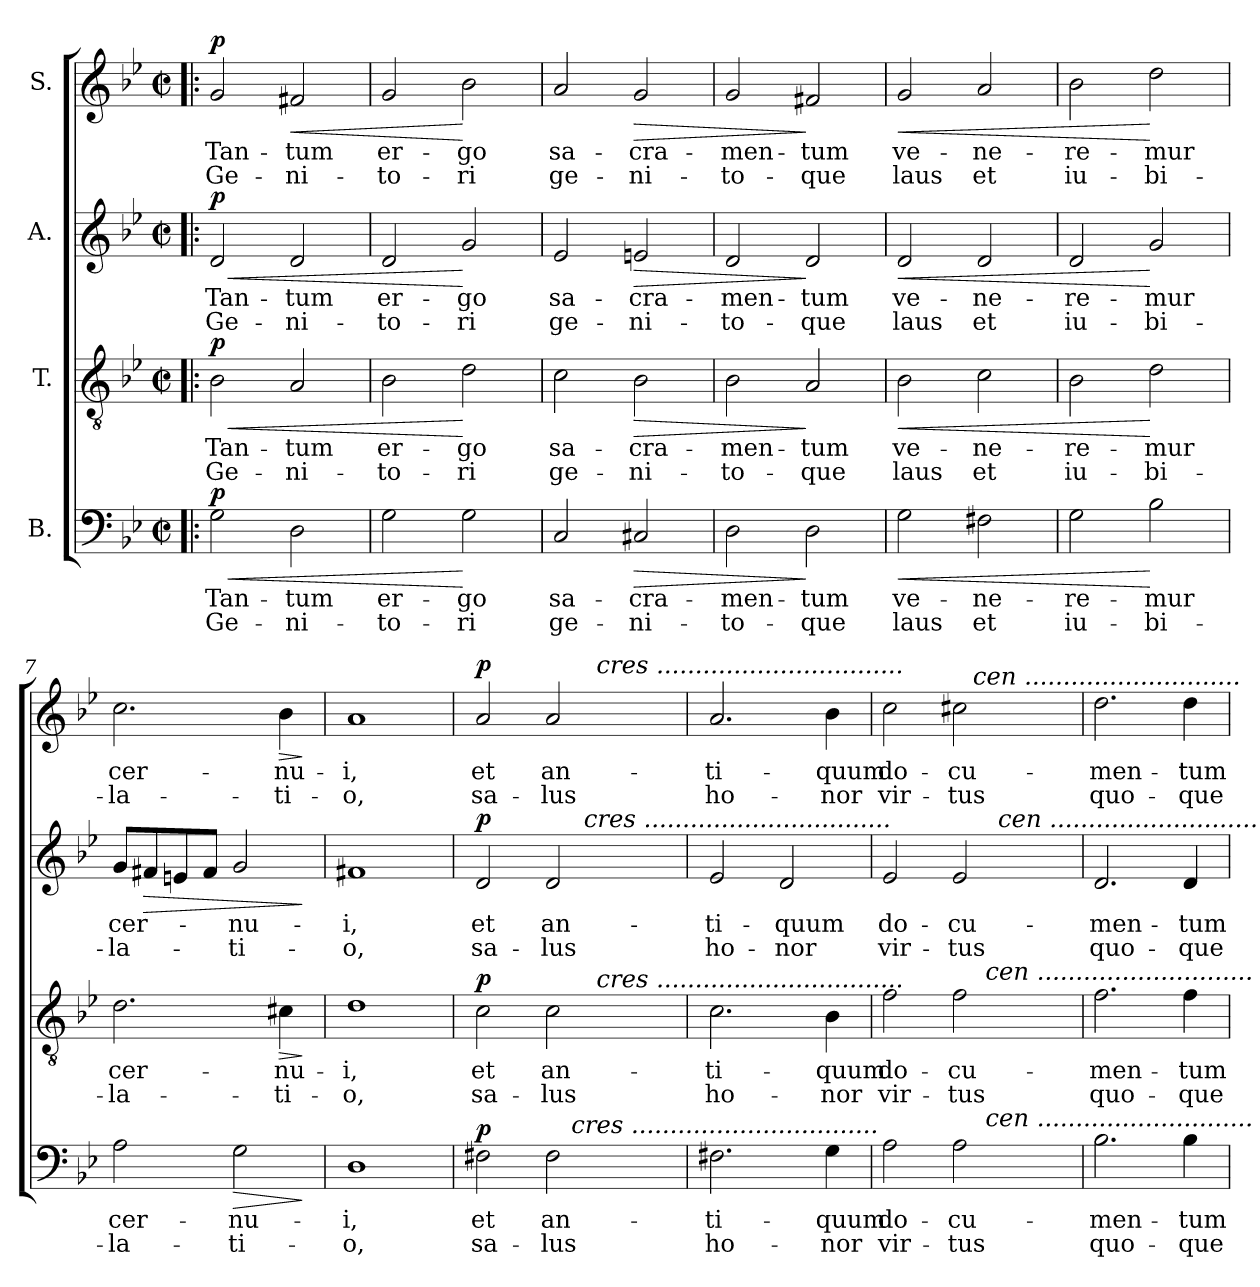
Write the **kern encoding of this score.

**kern	**text	**text	**dynam	**kern	**text	**text	**dynam	**kern	**text	**text	**dynam	**kern	**text	**text	**dynam
*part4	*part4	*part4	*part4	*part3	*part3	*part3	*part3	*part2	*part2	*part2	*part2	*part1	*part1	*part1	*part1
*staff4	*staff4	*staff4	*staff4	*staff3	*staff3	*staff3	*staff3	*staff2	*staff2	*staff2	*staff2	*staff1	*staff1	*staff1	*staff1
*I"B.	*	*	*	*I"T.	*	*	*	*I"A.	*	*	*	*I"S.	*	*	*
*clefF4	*	*	*	*clefGv2	*	*	*	*clefG2	*	*	*	*clefG2	*	*	*
*k[b-e-]	*	*	*	*k[b-e-]	*	*	*	*k[b-e-]	*	*	*	*k[b-e-]	*	*	*
*B-:	*	*	*	*B-:	*	*	*	*B-:	*	*	*	*B-:	*	*	*
*M2/2	*	*	*	*M2/2	*	*	*	*M2/2	*	*	*	*M2/2	*	*	*
*met(c|)	*	*	*	*met(c|)	*	*	*	*met(c|)	*	*	*	*met(c|)	*	*	*
=1!|:	=1!|:	=1!|:	=1!|:	=1!|:	=1!|:	=1!|:	=1!|:	=1!|:	=1!|:	=1!|:	=1!|:	=1!|:	=1!|:	=1!|:	=1!|:
!	!LO:LY:b	!LO:LY:b	!LO:HP:b	!	!LO:LY:b	!LO:LY:b	!LO:HP:b	!	!LO:LY:b	!LO:LY:b	!LO:HP:b	!	!LO:LY:b	!LO:LY:b	!
!	!	!	!LO:DY:n=1:a	!	!	!	!LO:DY:n=1:a	!	!	!	!LO:DY:n=1:a	!	!	!	!LO:DY:a
2G\	Tan-	Ge-	< p	2B-\	Tan-	Ge-	< p	2d/	Tan-	Ge-	< p	2g/	Tan-	Ge-	p
!	!LO:LY:b	!LO:LY:b	!	!	!LO:LY:b	!LO:LY:b	!	!	!LO:LY:b	!LO:LY:b	!	!	!LO:LY:b	!LO:LY:b	!LO:HP:b
2D\	-tum	-ni-	.	2A/	-tum	-ni-	.	2d/	-tum	-ni-	.	2f#X/	-tum	-ni-	<
=2	=2	=2	=2	=2	=2	=2	=2	=2	=2	=2	=2	=2	=2	=2	=2
!	!LO:LY:b	!LO:LY:b	!	!	!LO:LY:b	!LO:LY:b	!	!	!LO:LY:b	!LO:LY:b	!	!	!LO:LY:b	!LO:LY:b	!
2G\	er-	-to-	.	2B-\	er-	-to-	.	2d/	er-	-to-	.	2g/	er-	-to-	.
!	!LO:LY:b	!LO:LY:b	!	!	!LO:LY:b	!LO:LY:b	!	!	!LO:LY:b	!LO:LY:b	!	!	!LO:LY:b	!LO:LY:b	!
2G\	-go	-ri	[	2d\	-go	-ri	[	2g/	-go	-ri	[	2b-\	-go	-ri	[
=3	=3	=3	=3	=3	=3	=3	=3	=3	=3	=3	=3	=3	=3	=3	=3
!	!LO:LY:b	!LO:LY:b	!	!	!LO:LY:b	!LO:LY:b	!	!	!LO:LY:b	!LO:LY:b	!	!	!LO:LY:b	!LO:LY:b	!
2C/	sa-	ge-	.	2c\	sa-	ge-	.	2e-/	sa-	ge-	.	2a/	sa-	ge-	.
!	!LO:LY:b	!LO:LY:b	!LO:HP:b	!	!LO:LY:b	!LO:LY:b	!LO:HP:b	!	!LO:LY:b	!LO:LY:b	!LO:HP:b	!	!LO:LY:b	!LO:LY:b	!LO:HP:b
2C#X/	-cra-	-ni-	>	2B-\	-cra-	-ni-	>	2en/	-cra-	-ni-	>	2g/	-cra-	-ni-	>
=4	=4	=4	=4	=4	=4	=4	=4	=4	=4	=4	=4	=4	=4	=4	=4
!	!LO:LY:b	!LO:LY:b	!	!	!LO:LY:b	!LO:LY:b	!	!	!LO:LY:b	!LO:LY:b	!	!	!LO:LY:b	!LO:LY:b	!
2D\	-men-	-to-	.	2B-\	-men-	-to-	.	2d/	-men-	-to-	.	2g/	-men-	-to-	.
!	!LO:LY:b	!LO:LY:b	!	!	!LO:LY:b	!LO:LY:b	!	!	!LO:LY:b	!LO:LY:b	!	!	!LO:LY:b	!LO:LY:b	!
2D\	-tum	-que	]	2A/	-tum	-que	]	2d/	-tum	-que	]	2f#X/	-tum	-que	]
=5	=5	=5	=5	=5	=5	=5	=5	=5	=5	=5	=5	=5	=5	=5	=5
!	!LO:LY:b	!LO:LY:b	!LO:HP:b	!	!LO:LY:b	!LO:LY:b	!LO:HP:b	!	!LO:LY:b	!LO:LY:b	!LO:HP:b	!	!LO:LY:b	!LO:LY:b	!LO:HP:b
2G\	ve-	laus	<	2B-\	ve-	laus	<	2d/	ve-	laus	<	2g/	ve-	laus	<
!	!LO:LY:b	!LO:LY:b	!	!	!LO:LY:b	!LO:LY:b	!	!	!LO:LY:b	!LO:LY:b	!	!	!LO:LY:b	!LO:LY:b	!
2F#X\	-ne-	et	.	2c\	-ne-	et	.	2d/	-ne-	et	.	2a/	-ne-	et	.
=6	=6	=6	=6	=6	=6	=6	=6	=6	=6	=6	=6	=6	=6	=6	=6
!	!LO:LY:b	!LO:LY:b	!	!	!LO:LY:b	!LO:LY:b	!	!	!LO:LY:b	!LO:LY:b	!	!	!LO:LY:b	!LO:LY:b	!
2G\	-re-	iu-	.	2B-\	-re-	iu-	.	2d/	-re-	iu-	.	2b-\	-re-	iu-	.
!	!LO:LY:b	!LO:LY:b	!	!	!LO:LY:b	!LO:LY:b	!	!	!LO:LY:b	!LO:LY:b	!	!	!LO:LY:b	!LO:LY:b	!
2B-\	-mur	-bi-	[	2d\	-mur	-bi-	[	2g/	-mur	-bi-	[	2dd\	-mur	-bi-	[
!!LO:LB:g=z
=7	=7	=7	=7	=7	=7	=7	=7	=7	=7	=7	=7	=7	=7	=7	=7
!	!LO:LY:b	!LO:LY:b	!	!	!LO:LY:b	!LO:LY:b	!	!	!LO:LY:b	!LO:LY:b	!	!	!LO:LY:b	!LO:LY:b	!
2A\	cer-	-la-	.	2.d\	cer-	-la-	.	8g/L	cer-	-la-	.	2.cc\	cer-	-la-	.
!	!	!	!	!	!	!	!	!	!	!	!LO:HP:b	!	!	!	!
.	.	.	.	.	.	.	.	8f#X/	.	.	>	.	.	.	.
.	.	.	.	.	.	.	.	8en/	.	.	.	.	.	.	.
.	.	.	.	.	.	.	.	8f#/J	.	.	.	.	.	.	.
!	!LO:LY:b	!LO:LY:b	!LO:HP:b	!	!	!	!	!	!LO:LY:b	!LO:LY:b	!	!	!	!	!
2G\	-nu-	-ti-	>	.	.	.	.	2g/	-nu-	-ti-	.	.	.	.	.
!	!	!	!	!	!LO:LY:b	!LO:LY:b	!LO:HP:b	!	!	!	!	!	!LO:LY:b	!LO:LY:b	!LO:HP:b
.	.	.	.	4c#X\	-nu-	-ti-	>	.	.	.	.	4b-\	-nu-	-ti-	>
.	.	.	]	.	.	.	]	.	.	.	]	.	.	.	]
=8	=8	=8	=8	=8	=8	=8	=8	=8	=8	=8	=8	=8	=8	=8	=8
!	!LO:LY:b	!LO:LY:b	!	!	!LO:LY:b	!LO:LY:b	!	!	!LO:LY:b	!LO:LY:b	!	!	!LO:LY:b	!LO:LY:b	!
1D	-i,	-o,	.	1d	-i,	-o,	.	1f#X	-i,	-o,	.	1a	-i,	-o,	.
=9	=9	=9	=9	=9	=9	=9	=9	=9	=9	=9	=9	=9	=9	=9	=9
!	!LO:LY:b	!LO:LY:b	!LO:DY:a	!	!LO:LY:b	!LO:LY:b	!LO:DY:a	!	!LO:LY:b	!LO:LY:b	!LO:DY:a	!	!LO:LY:b	!LO:LY:b	!LO:DY:a
*^	*	*	*	*^	*	*	*	*^	*	*	*	*^	*	*	*
2F#X\	2ryy	et	sa-	p	2c\	2ryy	et	sa-	p	2d/	2ryy	et	sa-	p	2a/	2ryy	et	sa-	p
!	!	!LO:LY:b	!LO:LY:b	!	!	!	!LO:LY:b	!LO:LY:b	!	!	!	!LO:LY:b	!LO:LY:b	!	!	!	!LO:LY:b	!LO:LY:b	!
2F#\	16.ryy	an-	-lus	.	2c\	8ryy	an-	-lus	.	2d/	8ryy	an-	-lus	.	2a/	8ryy	an-	-lus	.
!	!LO:TX:a:i:t=cres ................................	!	!	!	!	!	!	!	!	!	!	!	!	!	!	!	!	!	!
.	4ryy	.	.	.	.	.	.	.	.	.	.	.	.	.	.	.	.	.	.
!	!	!	!	!	!	!	!	!	!	!	!LO:TX:a:i:t=cres ................................	!	!	!	!	!	!	!	!
.	.	.	.	.	.	32ryy	.	.	.	.	4.ryy	.	.	.	.	32ryy	.	.	.
!	!	!	!	!	!	!	!	!	!	!	!	!	!	!	!	!LO:TX:a:i:t=cres ................................	!	!	!
!	!	!	!	!	!	!LO:TX:a:i:t=cres ................................	!	!	!	!	!	!	!	!	!	!	!	!	!
.	.	.	.	.	.	4ryy	.	.	.	.	.	.	.	.	.	4ryy	.	.	.
.	8ryy	.	.	.	.	.	.	.	.	.	.	.	.	.	.	.	.	.	.
.	.	.	.	.	.	16.ryy	.	.	.	.	.	.	.	.	.	16.ryy	.	.	.
.	32ryy	.	.	.	.	.	.	.	.	.	.	.	.	.	.	.	.	.	.
=10	=10	=10	=10	=10	=10	=10	=10	=10	=10	=10	=10	=10	=10	=10	=10	=10	=10	=10	=10
!	!	!LO:LY:b	!LO:LY:b	!	!	!	!LO:LY:b	!LO:LY:b	!	!	!	!LO:LY:b	!LO:LY:b	!	!	!	!LO:LY:b	!LO:LY:b	!
*v	*v	*	*	*	*	*	*	*	*	*v	*v	*	*	*	*v	*v	*	*	*
*	*	*	*	*v	*v	*	*	*	*	*	*	*	*	*	*	*
2.F#X\	-ti-	ho-	.	2.c\	-ti-	ho-	.	2e-/	-ti-	ho-	.	2.a/	-ti-	ho-	.
!	!	!	!	!	!	!	!	!	!LO:LY:b	!LO:LY:b	!	!	!	!	!
.	.	.	.	.	.	.	.	2d/	-quum	-nor	.	.	.	.	.
!	!LO:LY:b	!LO:LY:b	!	!	!LO:LY:b	!LO:LY:b	!	!	!	!	!	!	!LO:LY:b	!LO:LY:b	!
4G\	-quum	-nor	.	4B-\	-quum	-nor	.	.	.	.	.	4b-\	-quum	-nor	.
=11	=11	=11	=11	=11	=11	=11	=11	=11	=11	=11	=11	=11	=11	=11	=11
!	!LO:LY:b	!LO:LY:b	!	!	!LO:LY:b	!LO:LY:b	!	!	!LO:LY:b	!LO:LY:b	!	!	!LO:LY:b	!LO:LY:b	!
*^	*	*	*	*^	*	*	*	*^	*	*	*	*^	*	*	*
2A\	2ryy	do-	vir-	.	2f\	2ryy	do-	vir-	.	2e-/	2ryy	do-	vir-	.	2cc\	2ryy	do-	vir-	.
!	!	!LO:LY:b	!LO:LY:b	!	!	!	!LO:LY:b	!LO:LY:b	!	!	!	!LO:LY:b	!LO:LY:b	!	!	!	!LO:LY:b	!LO:LY:b	!
2A\	16.ryy	-cu-	-tus	.	2f\	16.ryy	-cu-	-tus	.	2e-/	8ryy	-cu-	-tus	.	2cc#X\	16ryy	-cu-	-tus	.
!	!	!	!	!	!	!	!	!	!	!	!	!	!	!	!	!LO:TX:a:i:t=cen ............................	!	!	!
.	.	.	.	.	.	.	.	.	.	.	.	.	.	.	.	4..ryy	.	.	.
!	!	!	!	!	!	!LO:TX:a:i:t=cen ............................	!	!	!	!	!	!	!	!	!	!	!	!	!
!	!LO:TX:a:i:t=cen ............................	!	!	!	!	!	!	!	!	!	!	!	!	!	!	!	!	!	!
.	4ryy	.	.	.	.	4ryy	.	.	.	.	.	.	.	.	.	.	.	.	.
!	!	!	!	!	!	!	!	!	!	!	!LO:TX:a:i:t=cen ............................	!	!	!	!	!	!	!	!
.	.	.	.	.	.	.	.	.	.	.	4.ryy	.	.	.	.	.	.	.	.
.	8ryy	.	.	.	.	8ryy	.	.	.	.	.	.	.	.	.	.	.	.	.
.	32ryy	.	.	.	.	32ryy	.	.	.	.	.	.	.	.	.	.	.	.	.
=12	=12	=12	=12	=12	=12	=12	=12	=12	=12	=12	=12	=12	=12	=12	=12	=12	=12	=12	=12
!	!	!LO:LY:b	!LO:LY:b	!	!	!	!LO:LY:b	!LO:LY:b	!	!	!	!LO:LY:b	!LO:LY:b	!	!	!	!LO:LY:b	!LO:LY:b	!
*v	*v	*	*	*	*	*	*	*	*	*v	*v	*	*	*	*v	*v	*	*	*
*	*	*	*	*v	*v	*	*	*	*	*	*	*	*	*	*	*
2.B-\	-men-	quo-	.	2.f\	-men-	quo-	.	2.d/	-men-	quo-	.	2.dd\	-men-	quo-	.
!	!LO:LY:b	!LO:LY:b	!	!	!LO:LY:b	!LO:LY:b	!	!	!LO:LY:b	!LO:LY:b	!	!	!LO:LY:b	!LO:LY:b	!
4B-\	-tum	-que	.	4f\	-tum	-que	.	4d/	-tum	-que	.	4dd\	-tum	-que	.
=	=	=	=	=	=	=	=	=	=	=	=	=	=	=	=
*-	*-	*-	*-	*-	*-	*-	*-	*-	*-	*-	*-	*-	*-	*-	*-
